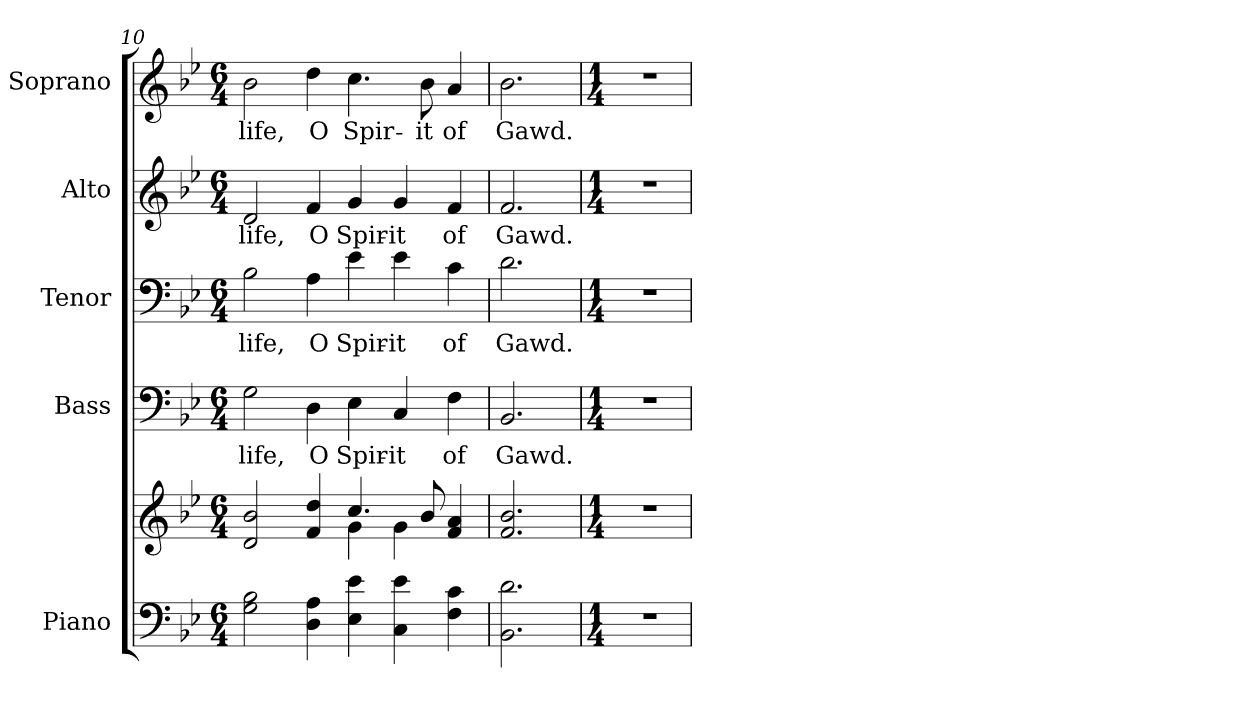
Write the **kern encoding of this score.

**kern	**kern	**kern	**text	**kern	**text	**kern	**text	**kern	**text
*part5	*part5	*part4	*part4	*part3	*part3	*part2	*part2	*part1	*part1
*staff6	*staff5	*staff4	*staff4	*staff3	*staff3	*staff2	*staff2	*staff1	*staff1
*I"Piano	*	*I"Bass	*	*I"Tenor	*	*I"Alto	*	*I"Soprano	*
*I'Pno.	*	*I'B.	*	*I'T.	*	*I'A.	*	*I'S.	*
!!LO:PB:g=z
*clefF4	*clefG2	*clefF4	*	*clefF4	*	*clefG2	*	*clefG2	*
*k[b-e-]	*k[b-e-]	*k[b-e-]	*	*k[b-e-]	*	*k[b-e-]	*	*k[b-e-]	*
*B-:	*B-:	*B-:	*	*B-:	*	*B-:	*	*B-:	*
*M6/4	*M6/4	*M6/4	*	*M6/4	*	*M6/4	*	*M6/4	*
=10	=10	=10	=10	=10	=10	=10	=10	=10	=10
*	*^	*	*	*	*	*	*	*	*
!	!	!	!	!LO:LY:b:color=#000000	!	!	!	!	!	!
!	!	!	!	!	!	!LO:LY:b:color=#000000	!	!	!	!
!	!	!	!	!	!	!	!	!LO:LY:b:color=#000000	!	!
!	!	!	!	!	!	!	!	!	!	!LO:LY:b:color=#000000
2Gi\ 2B-i	2di/ 2b-i	2.ryy	2Gi\	life,	2B-i\	life,	2di/	life,	2b-i\	life,
!	!	!	!	!LO:LY:b:color=#000000	!	!	!	!	!	!
!	!	!	!	!	!	!LO:LY:b:color=#000000	!	!	!	!
!	!	!	!	!	!	!	!	!LO:LY:b:color=#000000	!	!
!	!	!	!	!	!	!	!	!	!	!LO:LY:b:color=#000000
4Di\ 4Ai	4fi/ 4ddi	.	4Di\	O	4Ai\	O	4fi/	O	4ddi\	O
!	!	!	!	!LO:LY:b:color=#000000	!	!	!	!	!	!
!	!	!	!	!	!	!LO:LY:b:color=#000000	!	!	!	!
!	!	!	!	!	!	!	!	!LO:LY:b:color=#000000	!	!
!	!	!	!	!	!	!	!	!	!	!LO:LY:b:color=#000000
4E-i\ 4e-i	4.cci/	4gi\	4E-i\	Spir-	4e-i\	Spir-	4gi/	Spir-	4.cci\	Spir-
!	!	!	!	!LO:LY:b:color=#000000	!	!	!	!	!	!
!	!	!	!	!	!	!LO:LY:b:color=#000000	!	!	!	!
!	!	!	!	!	!	!	!	!LO:LY:b:color=#000000	!	!
4Ci\ 4e-i	.	4gi\	4Ci/	-it	4e-i\	-it	4gi/	-it	.	.
!	!	!	!	!	!	!	!	!	!	!LO:LY:b:color=#000000
.	8b-i/	.	.	.	.	.	.	.	8b-i\	-it
!	!	!	!	!LO:LY:b:color=#000000	!	!	!	!	!	!
!	!	!	!	!	!	!LO:LY:b:color=#000000	!	!	!	!
!	!	!	!	!	!	!	!	!LO:LY:b:color=#000000	!	!
!	!	!	!	!	!	!	!	!	!	!LO:LY:b:color=#000000
4Fi\ 4ci	4fi/ 4ai	4ryy	4Fi\	of	4ci\	of	4fi/	of	4ai/	of
*	*v	*v	*	*	*	*	*	*	*	*
=11	=11	=11	=11	=11	=11	=11	=11	=11	=11
*	*^	*	*	*	*	*	*	*	*
!	!	!	!	!LO:LY:b:color=#000000	!	!	!	!	!	!
*	*v	*v	*	*	*	*	*	*	*	*
*	*^	*	*	*	*	*	*	*	*
!	!	!	!	!	!	!LO:LY:b:color=#000000	!	!	!	!
*	*v	*v	*	*	*	*	*	*	*	*
*	*^	*	*	*	*	*	*	*	*
!	!	!	!	!	!	!	!	!LO:LY:b:color=#000000	!	!
*	*v	*v	*	*	*	*	*	*	*	*
*	*^	*	*	*	*	*	*	*	*
!	!	!	!	!	!	!	!	!	!	!LO:LY:b:color=#000000
*	*v	*v	*	*	*	*	*	*	*	*
2.BB-i\ 2.di	2.fi/ 2.b-i	2.BB-i/	Gawd.	2.di\	Gawd.	2.fi/	Gawd.	2.b-i\	Gawd.
!!LO:PB:g=z
=12	=12	=12	=12	=12	=12	=12	=12	=12	=12
*M1/4	*M1/4	*M1/4	*	*M1/4	*	*M1/4	*	*M1/4	*
!LO:N:vis=1	!LO:N:vis=1	!LO:N:vis=1	!	!LO:N:vis=1	!	!LO:N:vis=1	!	!LO:N:vis=1	!
4r	4r	4r	.	4r	.	4r	.	4r	.
=	=	=	=	=	=	=	=	=	=
*-	*-	*-	*-	*-	*-	*-	*-	*-	*-
